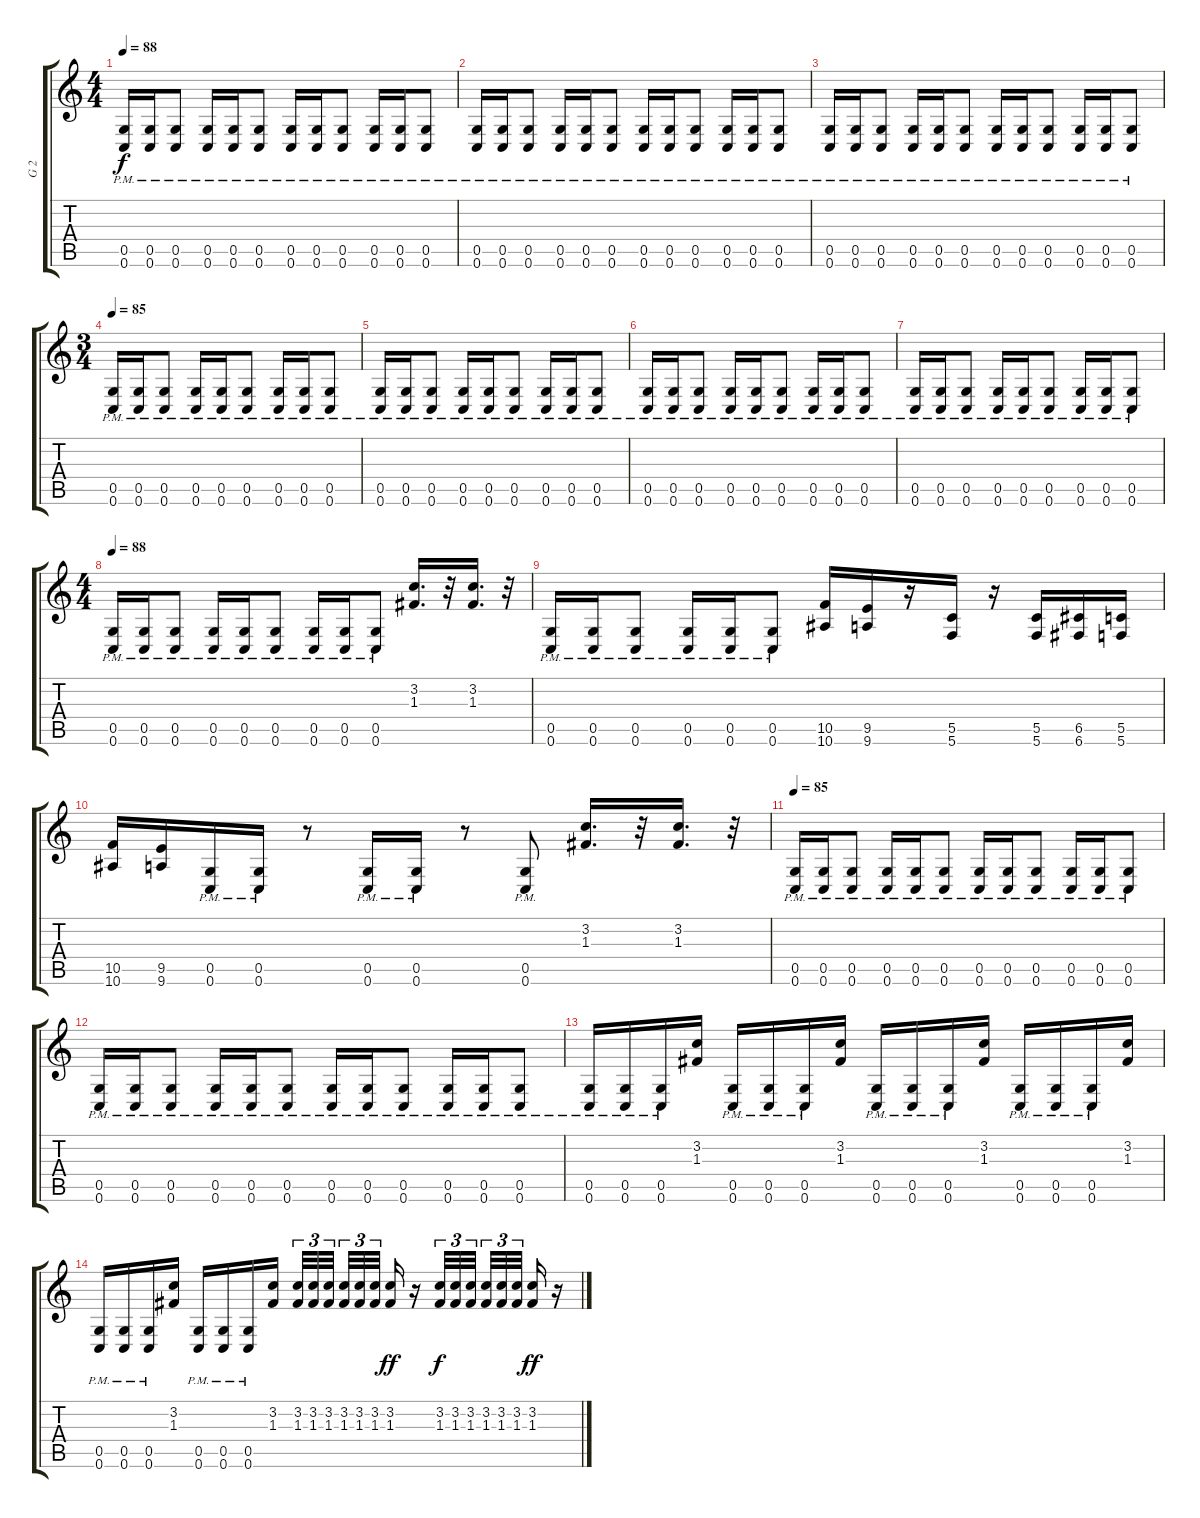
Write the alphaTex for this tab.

\track ("G 2" "G 2") {instrument distortionguitar}
\staff {score tabs}
\tuning (D4 A3 F3 C3 G2 C2) {hide}
\ts (4 4)
\tempo 88
\clef g2
\ks c
(0.5{pm} 0.6{pm}).16{dy f} (0.5{pm} 0.6{pm}).16 (0.5{pm} 0.6{pm}).8 (0.5{pm} 0.6{pm}).16 (0.5{pm} 0.6{pm}).16 (0.5{pm} 0.6{pm}).8 (0.5{pm} 0.6{pm}).16 (0.5{pm} 0.6{pm}).16 (0.5{pm} 0.6{pm}).8 (0.5{pm} 0.6{pm}).16 (0.5{pm} 0.6{pm}).16 (0.5{pm} 0.6{pm}).8 |
(0.5{pm} 0.6{pm}).16 (0.5{pm} 0.6{pm}).16 (0.5{pm} 0.6{pm}).8 (0.5{pm} 0.6{pm}).16 (0.5{pm} 0.6{pm}).16 (0.5{pm} 0.6{pm}).8 (0.5{pm} 0.6{pm}).16 (0.5{pm} 0.6{pm}).16 (0.5{pm} 0.6{pm}).8 (0.5{pm} 0.6{pm}).16 (0.5{pm} 0.6{pm}).16 (0.5{pm} 0.6{pm}).8 |
(0.5{pm} 0.6{pm}).16 (0.5{pm} 0.6{pm}).16 (0.5{pm} 0.6{pm}).8 (0.5{pm} 0.6{pm}).16 (0.5{pm} 0.6{pm}).16 (0.5{pm} 0.6{pm}).8 (0.5{pm} 0.6{pm}).16 (0.5{pm} 0.6{pm}).16 (0.5{pm} 0.6{pm}).8 (0.5{pm} 0.6{pm}).16 (0.5{pm} 0.6{pm}).16 (0.5{pm} 0.6{pm}).8 |
\ts (3 4)
\tempo 85
(0.5{pm} 0.6{pm}).16 (0.5{pm} 0.6{pm}).16 (0.5{pm} 0.6{pm}).8 (0.5{pm} 0.6{pm}).16 (0.5{pm} 0.6{pm}).16 (0.5{pm} 0.6{pm}).8 (0.5{pm} 0.6{pm}).16 (0.5{pm} 0.6{pm}).16 (0.5{pm} 0.6{pm}).8 |
(0.5{pm} 0.6{pm}).16 (0.5{pm} 0.6{pm}).16 (0.5{pm} 0.6{pm}).8 (0.5{pm} 0.6{pm}).16 (0.5{pm} 0.6{pm}).16 (0.5{pm} 0.6{pm}).8 (0.5{pm} 0.6{pm}).16 (0.5{pm} 0.6{pm}).16 (0.5{pm} 0.6{pm}).8 |
(0.5{pm} 0.6{pm}).16 (0.5{pm} 0.6{pm}).16 (0.5{pm} 0.6{pm}).8 (0.5{pm} 0.6{pm}).16 (0.5{pm} 0.6{pm}).16 (0.5{pm} 0.6{pm}).8 (0.5{pm} 0.6{pm}).16 (0.5{pm} 0.6{pm}).16 (0.5{pm} 0.6{pm}).8 |
(0.5{pm} 0.6{pm}).16 (0.5{pm} 0.6{pm}).16 (0.5{pm} 0.6{pm}).8 (0.5{pm} 0.6{pm}).16 (0.5{pm} 0.6{pm}).16 (0.5{pm} 0.6{pm}).8 (0.5{pm} 0.6{pm}).16 (0.5{pm} 0.6{pm}).16 (0.5{pm} 0.6{pm}).8 |
\ts (4 4)
\tempo 88
(0.5{pm} 0.6{pm}).16 (0.5{pm} 0.6{pm}).16 (0.5{pm} 0.6{pm}).8 (0.5{pm} 0.6{pm}).16 (0.5{pm} 0.6{pm}).16 (0.5{pm} 0.6{pm}).8 (0.5{pm} 0.6{pm}).16 (0.5{pm} 0.6{pm}).16 (0.5{pm} 0.6{pm}).8 (3.2 1.3).16{d} r.32 (3.2 1.3).16{d} r.32 |
(0.5{pm} 0.6{pm}).16 (0.5{pm} 0.6{pm}).16 (0.5{pm} 0.6{pm}).8 (0.5{pm} 0.6{pm}).16 (0.5{pm} 0.6{pm}).16 (0.5{pm} 0.6{pm}).8 (10.5 10.6).16 (9.5 9.6).16 r.16 (5.5 5.6).16 r.16 (5.5 5.6).16 (6.5 6.6).16 (5.5 5.6).16 |
(10.5 10.6).16 (9.5 9.6).16 (0.5{pm} 0.6{pm}).16 (0.5{pm} 0.6{pm}).16 r.8 (0.5{pm} 0.6{pm}).16 (0.5{pm} 0.6{pm}).16 r.8 (0.5{pm} 0.6{pm}).8 (3.2 1.3).16{d} r.32 (3.2 1.3).16{d} r.32 |
\tempo 85
(0.5{pm} 0.6{pm}).16 (0.5{pm} 0.6{pm}).16 (0.5{pm} 0.6{pm}).8 (0.5{pm} 0.6{pm}).16 (0.5{pm} 0.6{pm}).16 (0.5{pm} 0.6{pm}).8 (0.5{pm} 0.6{pm}).16 (0.5{pm} 0.6{pm}).16 (0.5{pm} 0.6{pm}).8 (0.5{pm} 0.6{pm}).16 (0.5{pm} 0.6{pm}).16 (0.5{pm} 0.6{pm}).8 |
(0.5{pm} 0.6{pm}).16 (0.5{pm} 0.6{pm}).16 (0.5{pm} 0.6{pm}).8 (0.5{pm} 0.6{pm}).16 (0.5{pm} 0.6{pm}).16 (0.5{pm} 0.6{pm}).8 (0.5{pm} 0.6{pm}).16 (0.5{pm} 0.6{pm}).16 (0.5{pm} 0.6{pm}).8 (0.5{pm} 0.6{pm}).16 (0.5{pm} 0.6{pm}).16 (0.5{pm} 0.6{pm}).8 |
(0.5{pm} 0.6{pm}).16 (0.5{pm} 0.6{pm}).16 (0.5{pm} 0.6{pm}).16 (3.2 1.3).16 (0.5{pm} 0.6{pm}).16 (0.5{pm} 0.6{pm}).16 (0.5{pm} 0.6{pm}).16 (3.2 1.3).16 (0.5{pm} 0.6{pm}).16 (0.5{pm} 0.6{pm}).16 (0.5{pm} 0.6{pm}).16 (3.2 1.3).16 (0.5{pm} 0.6{pm}).16 (0.5{pm} 0.6{pm}).16 (0.5{pm} 0.6{pm}).16 (3.2 1.3).16 |
(0.5{pm} 0.6{pm}).16 (0.5{pm} 0.6{pm}).16 (0.5{pm} 0.6{pm}).16 (3.2 1.3).16 (0.5{pm} 0.6{pm}).16 (0.5{pm} 0.6{pm}).16 (0.5{pm} 0.6{pm}).16 (3.2 1.3).16 (3.2 1.3).32{tu (3 2)} (3.2 1.3).32{tu (3 2)} (3.2 1.3).32{tu (3 2) beam splitsecondary} (3.2 1.3).32{tu (3 2)} (3.2 1.3).32{tu (3 2)} (3.2 1.3).32{tu (3 2) beam splitsecondary} (3.2 1.3).16{dy ff} r.16 (3.2 1.3).32{tu (3 2) dy f} (3.2 1.3).32{tu (3 2)} (3.2 1.3).32{tu (3 2) beam splitsecondary} (3.2 1.3).32{tu (3 2)} (3.2 1.3).32{tu (3 2)} (3.2 1.3).32{tu (3 2) beam splitsecondary} (3.2 1.3).16{dy ff} r.16
